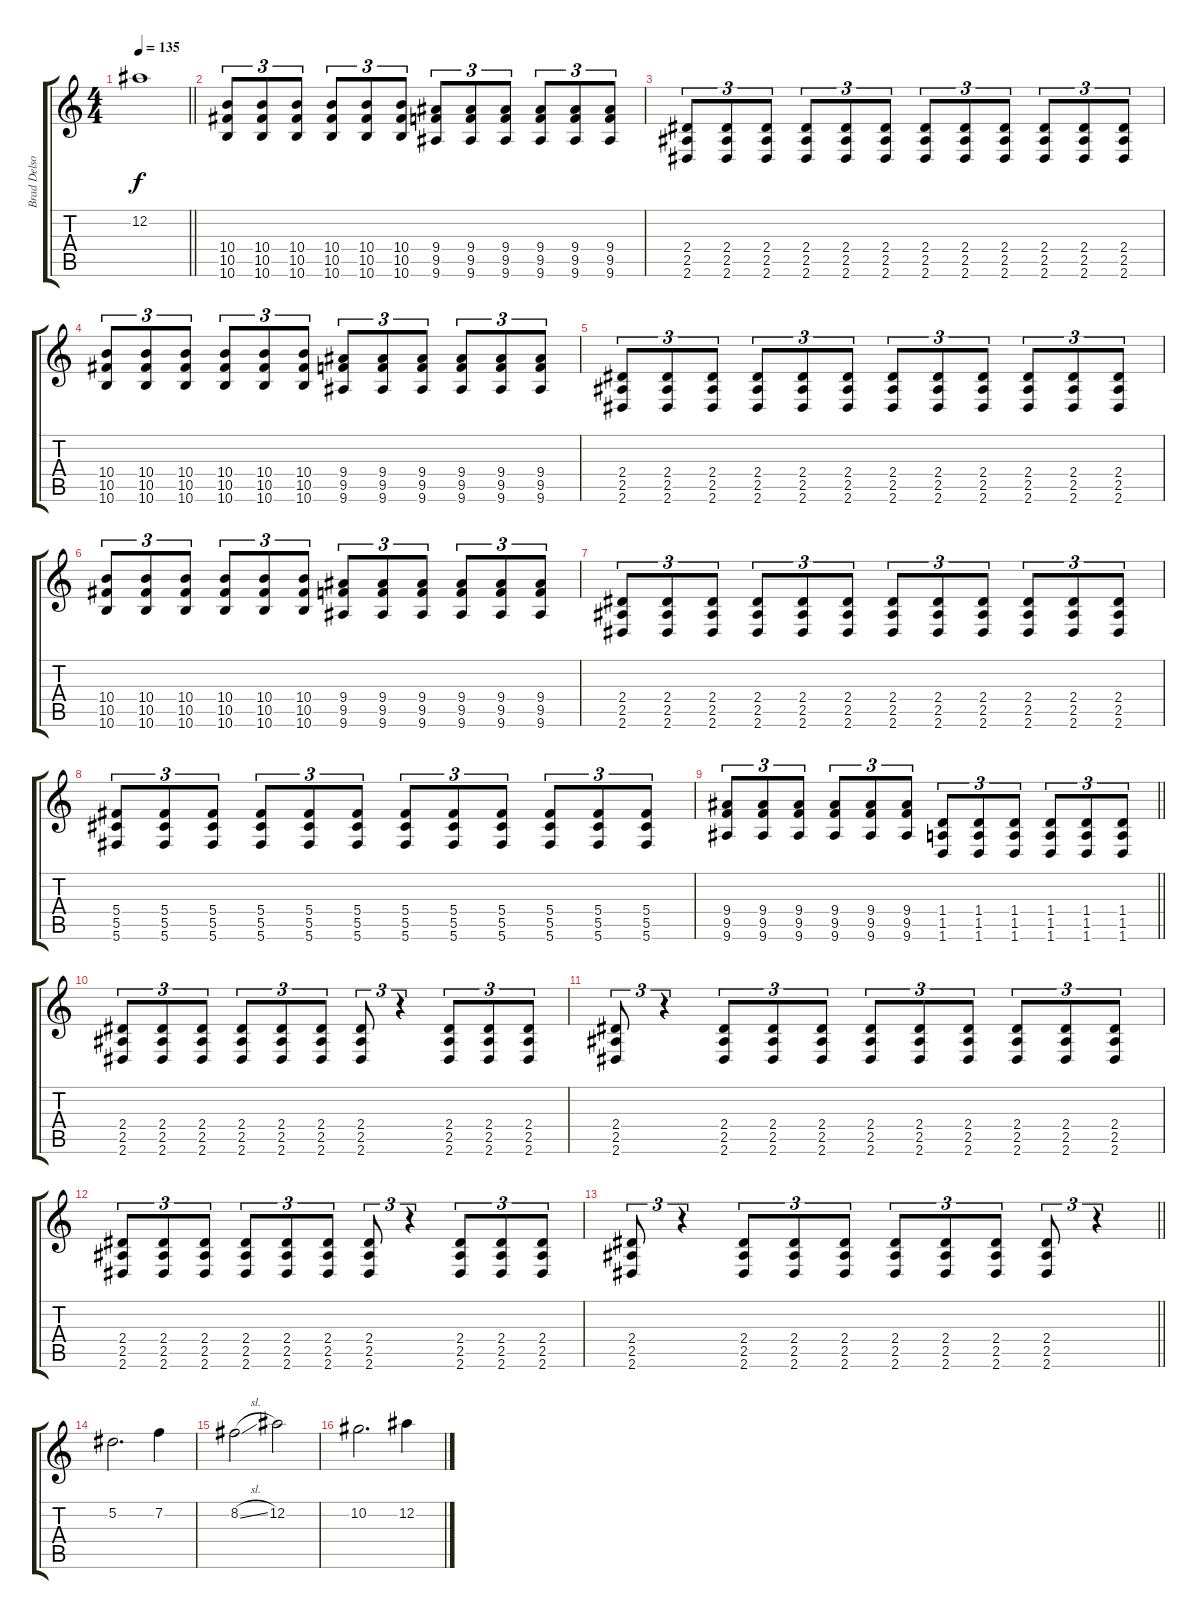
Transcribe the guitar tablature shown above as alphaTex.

\track ("Brad Delson [Guitar]" "Brad Delso") {instrument distortionguitar}
\staff {score tabs}
\tuning (Eb4 Bb3 Gb3 Db3 Ab2 Db2) {hide}
\ts (4 4)
\tempo 135
\clef g2
\barLineRight lightlight
\ks c
12.2{t}.1{dy f} |
(10.4 10.5 10.6).8{tu (3 2) volume 13} (10.4 10.5 10.6).8{tu (3 2)} (10.4 10.5 10.6).8{tu (3 2)} (10.4 10.5 10.6).8{tu (3 2)} (10.4 10.5 10.6).8{tu (3 2)} (10.4 10.5 10.6).8{tu (3 2)} (9.4 9.5 9.6).8{tu (3 2)} (9.4 9.5 9.6).8{tu (3 2)} (9.4 9.5 9.6).8{tu (3 2)} (9.4 9.5 9.6).8{tu (3 2)} (9.4 9.5 9.6).8{tu (3 2)} (9.4 9.5 9.6).8{tu (3 2)} |
(2.4 2.5 2.6).8{tu (3 2)} (2.4 2.5 2.6).8{tu (3 2)} (2.4 2.5 2.6).8{tu (3 2)} (2.4 2.5 2.6).8{tu (3 2)} (2.4 2.5 2.6).8{tu (3 2)} (2.4 2.5 2.6).8{tu (3 2)} (2.4 2.5 2.6).8{tu (3 2)} (2.4 2.5 2.6).8{tu (3 2)} (2.4 2.5 2.6).8{tu (3 2)} (2.4 2.5 2.6).8{tu (3 2)} (2.4 2.5 2.6).8{tu (3 2)} (2.4 2.5 2.6).8{tu (3 2)} |
(10.4 10.5 10.6).8{tu (3 2)} (10.4 10.5 10.6).8{tu (3 2)} (10.4 10.5 10.6).8{tu (3 2)} (10.4 10.5 10.6).8{tu (3 2)} (10.4 10.5 10.6).8{tu (3 2)} (10.4 10.5 10.6).8{tu (3 2)} (9.4 9.5 9.6).8{tu (3 2)} (9.4 9.5 9.6).8{tu (3 2)} (9.4 9.5 9.6).8{tu (3 2)} (9.4 9.5 9.6).8{tu (3 2)} (9.4 9.5 9.6).8{tu (3 2)} (9.4 9.5 9.6).8{tu (3 2)} |
(2.4 2.5 2.6).8{tu (3 2)} (2.4 2.5 2.6).8{tu (3 2)} (2.4 2.5 2.6).8{tu (3 2)} (2.4 2.5 2.6).8{tu (3 2)} (2.4 2.5 2.6).8{tu (3 2)} (2.4 2.5 2.6).8{tu (3 2)} (2.4 2.5 2.6).8{tu (3 2)} (2.4 2.5 2.6).8{tu (3 2)} (2.4 2.5 2.6).8{tu (3 2)} (2.4 2.5 2.6).8{tu (3 2)} (2.4 2.5 2.6).8{tu (3 2)} (2.4 2.5 2.6).8{tu (3 2)} |
(10.4 10.5 10.6).8{tu (3 2)} (10.4 10.5 10.6).8{tu (3 2)} (10.4 10.5 10.6).8{tu (3 2)} (10.4 10.5 10.6).8{tu (3 2)} (10.4 10.5 10.6).8{tu (3 2)} (10.4 10.5 10.6).8{tu (3 2)} (9.4 9.5 9.6).8{tu (3 2)} (9.4 9.5 9.6).8{tu (3 2)} (9.4 9.5 9.6).8{tu (3 2)} (9.4 9.5 9.6).8{tu (3 2)} (9.4 9.5 9.6).8{tu (3 2)} (9.4 9.5 9.6).8{tu (3 2)} |
(2.4 2.5 2.6).8{tu (3 2)} (2.4 2.5 2.6).8{tu (3 2)} (2.4 2.5 2.6).8{tu (3 2)} (2.4 2.5 2.6).8{tu (3 2)} (2.4 2.5 2.6).8{tu (3 2)} (2.4 2.5 2.6).8{tu (3 2)} (2.4 2.5 2.6).8{tu (3 2)} (2.4 2.5 2.6).8{tu (3 2)} (2.4 2.5 2.6).8{tu (3 2)} (2.4 2.5 2.6).8{tu (3 2)} (2.4 2.5 2.6).8{tu (3 2)} (2.4 2.5 2.6).8{tu (3 2)} |
(5.4 5.5 5.6).8{tu (3 2)} (5.4 5.5 5.6).8{tu (3 2)} (5.4 5.5 5.6).8{tu (3 2)} (5.4 5.5 5.6).8{tu (3 2)} (5.4 5.5 5.6).8{tu (3 2)} (5.4 5.5 5.6).8{tu (3 2)} (5.4 5.5 5.6).8{tu (3 2)} (5.4 5.5 5.6).8{tu (3 2)} (5.4 5.5 5.6).8{tu (3 2)} (5.4 5.5 5.6).8{tu (3 2)} (5.4 5.5 5.6).8{tu (3 2)} (5.4 5.5 5.6).8{tu (3 2)} |
\barLineRight lightlight
(9.4 9.5 9.6).8{tu (3 2)} (9.4 9.5 9.6).8{tu (3 2)} (9.4 9.5 9.6).8{tu (3 2)} (9.4 9.5 9.6).8{tu (3 2)} (9.4 9.5 9.6).8{tu (3 2)} (9.4 9.5 9.6).8{tu (3 2)} (1.4 1.5 1.6).8{tu (3 2)} (1.4 1.5 1.6).8{tu (3 2)} (1.4 1.5 1.6).8{tu (3 2)} (1.4 1.5 1.6).8{tu (3 2)} (1.4 1.5 1.6).8{tu (3 2)} (1.4 1.5 1.6).8{tu (3 2)} |
(2.4 2.5 2.6).8{tu (3 2)} (2.4 2.5 2.6).8{tu (3 2)} (2.4 2.5 2.6).8{tu (3 2)} (2.4 2.5 2.6).8{tu (3 2)} (2.4 2.5 2.6).8{tu (3 2)} (2.4 2.5 2.6).8{tu (3 2)} (2.4 2.5 2.6).8{tu (3 2)} r.4{tu (3 2)} (2.4 2.5 2.6).8{tu (3 2)} (2.4 2.5 2.6).8{tu (3 2)} (2.4 2.5 2.6).8{tu (3 2)} |
(2.4 2.5 2.6).8{tu (3 2)} r.4{tu (3 2)} (2.4 2.5 2.6).8{tu (3 2)} (2.4 2.5 2.6).8{tu (3 2)} (2.4 2.5 2.6).8{tu (3 2)} (2.4 2.5 2.6).8{tu (3 2)} (2.4 2.5 2.6).8{tu (3 2)} (2.4 2.5 2.6).8{tu (3 2)} (2.4 2.5 2.6).8{tu (3 2)} (2.4 2.5 2.6).8{tu (3 2)} (2.4 2.5 2.6).8{tu (3 2)} |
(2.4 2.5 2.6).8{tu (3 2)} (2.4 2.5 2.6).8{tu (3 2)} (2.4 2.5 2.6).8{tu (3 2)} (2.4 2.5 2.6).8{tu (3 2)} (2.4 2.5 2.6).8{tu (3 2)} (2.4 2.5 2.6).8{tu (3 2)} (2.4 2.5 2.6).8{tu (3 2)} r.4{tu (3 2)} (2.4 2.5 2.6).8{tu (3 2)} (2.4 2.5 2.6).8{tu (3 2)} (2.4 2.5 2.6).8{tu (3 2)} |
\barLineRight lightlight
(2.4 2.5 2.6).8{tu (3 2)} r.4{tu (3 2)} (2.4 2.5 2.6).8{tu (3 2)} (2.4 2.5 2.6).8{tu (3 2)} (2.4 2.5 2.6).8{tu (3 2)} (2.4 2.5 2.6).8{tu (3 2)} (2.4 2.5 2.6).8{tu (3 2)} (2.4 2.5 2.6).8{tu (3 2)} (2.4 2.5 2.6).8{tu (3 2)} r.4{tu (3 2)} |
5.2.2{d volume 9} 7.2.4 |
8.2{sl}.2 12.2.2 |
10.2.2{d} 12.2.4
